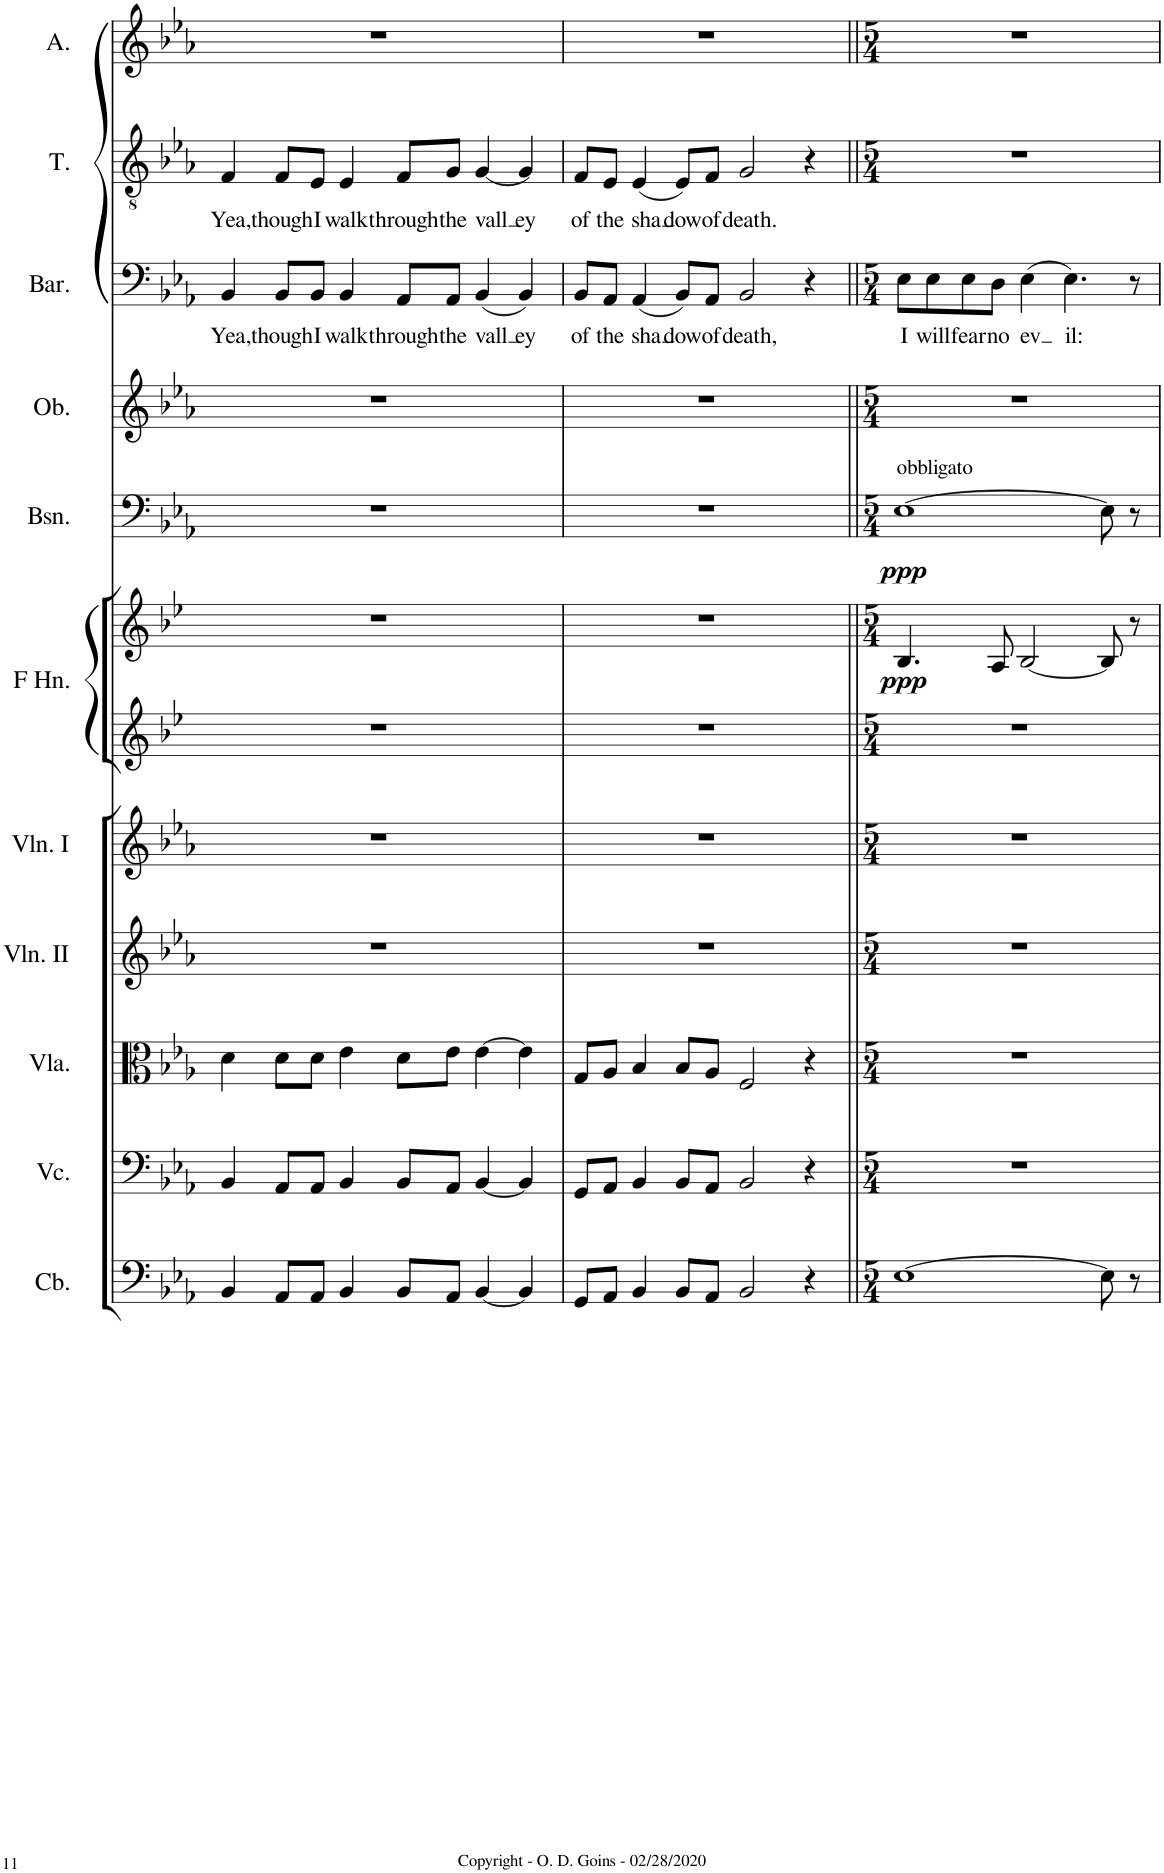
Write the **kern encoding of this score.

**kern	**kern	**kern	**kern	**kern	**kern	**kern	**dynam	**kern	**dynam	**kern	**kern	**text	**kern	**text	**kern
*part11	*part10	*part9	*part8	*part7	*part6	*part6	*part6	*part5	*part5	*part4	*part3	*part3	*part2	*part2	*part1
*staff12	*staff11	*staff10	*staff9	*staff8	*staff7	*staff6	*staff6/7	*staff5	*staff5	*staff4	*staff3	*staff3	*staff2	*staff2	*staff1
*I"Contrabasses	*I"Violoncellos	*I"Violas	*I"Violins II	*I"Violins I	*I"Horns in F	*	*	*I"Bassoons	*	*I"Oboes	*I"Baritone	*	*I"Tenor	*	*I"Alto
*I'Cb.	*I'Vc.	*I'Vla.	*I'Vln. II	*I'Vln. I	*	*	*	*I'Bsn.	*	*I'Ob.	*I'Bar.	*	*I'T.	*	*I'A.
!!LO:PB:g=z
*clefF4	*clefF4	*clefC3	*clefG2	*clefG2	*clefG2	*clefG2	*	*clefF4	*	*clefG2	*clefF4	*	*clefGv2	*	*clefG2
*Trd7c12	*	*	*	*	*Trd4c7	*Trd4c7	*	*	*	*	*	*	*	*	*
*k[b-e-a-]	*k[b-e-a-]	*k[b-e-a-]	*k[b-e-a-]	*k[b-e-a-]	*k[b-e-]	*k[b-e-]	*	*k[b-e-a-]	*	*k[b-e-a-]	*k[b-e-a-]	*	*k[b-e-a-]	*	*k[b-e-a-]
*M6/4	*M6/4	*M6/4	*M6/4	*M6/4	*M6/4	*M6/4	*	*M6/4	*	*M6/4	*M6/4	*	*M6/4	*	*M6/4
=33	=33	=33	=33	=33	=33	=33	=33	=33	=33	=33	=33	=33	=33	=33	=33
!	!	!	!	!	!	!	!	!	!	!	!	!LO:LY:b	!	!LO:LY:b	!
4BB-/	4BB-/	4d\	1.r	1.r	1.r	1.r	.	1.r	.	1.r	4BB-/	Yea,	4F/	Yea,	1.r
!	!	!	!	!	!	!	!	!	!	!	!	!LO:LY:b	!	!LO:LY:b	!
8AA-/L	8AA-/L	8d\L	.	.	.	.	.	.	.	.	8BB-/L	though	8F/L	though	.
!	!	!	!	!	!	!	!	!	!	!	!	!LO:LY:b	!	!LO:LY:b	!
8AA-/J	8AA-/J	8d\J	.	.	.	.	.	.	.	.	8BB-/J	I	8E-/J	I	.
!	!	!	!	!	!	!	!	!	!	!	!	!LO:LY:b	!	!LO:LY:b	!
4BB-/	4BB-/	4e-\	.	.	.	.	.	.	.	.	4BB-/	walk	4E-/	walk	.
!	!	!	!	!	!	!	!	!	!	!	!	!LO:LY:b	!	!LO:LY:b	!
8BB-/L	8BB-/L	8d\L	.	.	.	.	.	.	.	.	8AA-/L	through	8F/L	through	.
!	!	!	!	!	!	!	!	!	!	!	!	!LO:LY:b	!	!LO:LY:b	!
8AA-/J	8AA-/J	8e-\J	.	.	.	.	.	.	.	.	8AA-/J	the	8G/J	the	.
!	!	!	!	!	!	!	!	!	!	!	!	!LO:LY:b	!	!LO:LY:b	!
[4BB-/	[4BB-/	[4e-\	.	.	.	.	.	.	.	.	(4BB-/	vall	(4G/	vall	.
!	!	!	!	!	!	!	!	!	!	!	!	!LO:LY:b	!	!LO:LY:b	!
4BB-/]	4BB-/]	4e-\]	.	.	.	.	.	.	.	.	4BB-/)	ey	4G/)	ey	.
=34	=34	=34	=34	=34	=34	=34	=34	=34	=34	=34	=34	=34	=34	=34	=34
!	!	!	!	!	!	!	!	!	!	!	!	!LO:LY:b	!	!LO:LY:b	!
8GG/L	8GG/L	8G/L	1.r	1.r	1.r	1.r	.	1.r	.	1.r	8BB-/L	of	8F/L	of	1.r
!	!	!	!	!	!	!	!	!	!	!	!	!LO:LY:b	!	!LO:LY:b	!
8AA-/J	8AA-/J	8A-/J	.	.	.	.	.	.	.	.	8AA-/J	the	8E-/J	the	.
!	!	!	!	!	!	!	!	!	!	!	!	!LO:LY:b	!	!LO:LY:b	!
4BB-/	4BB-/	4B-/	.	.	.	.	.	.	.	.	(4AA-/	sha	(4E-/	sha	.
!	!	!	!	!	!	!	!	!	!	!	!	!LO:LY:b	!	!LO:LY:b	!
8BB-/L	8BB-/L	8B-/L	.	.	.	.	.	.	.	.	8BB-/L)	dow	8E-/L)	dow	.
!	!	!	!	!	!	!	!	!	!	!	!	!LO:LY:b	!	!LO:LY:b	!
8AA-/J	8AA-/J	8A-/J	.	.	.	.	.	.	.	.	8AA-/J	of	8F/J	of	.
!	!	!	!	!	!	!	!	!	!	!	!	!LO:LY:b	!	!LO:LY:b	!
2BB-/	2BB-/	2F/	.	.	.	.	.	.	.	.	2BB-/	death,	2G/	death.	.
4r	4r	4r	.	.	.	.	.	.	.	.	4r	.	4r	.	.
=35||	=35||	=35||	=35||	=35||	=35||	=35||	=35||	=35||	=35||	=35||	=35||	=35||	=35||	=35||	=35||
*M5/4	*M5/4	*M5/4	*M5/4	*M5/4	*M5/4	*M5/4	*	*M5/4	*	*M5/4	*M5/4	*	*M5/4	*	*M5/4
!	!	!	!	!	!	!	!	!LO:TX:a:t=obbligato	!	!	!	!	!	!	!
!	!	!	!	!	!	!	!LO:DY:b	!	!LO:DY:b	!	!	!LO:LY:b	!	!	!
[1E-	4%5r	4%5r	4%5r	4%5r	4%5r	4.B-/	ppp	[1E-	ppp	4%5r	8E-\L	I	4%5r	.	4%5r
!	!	!	!	!	!	!	!	!	!	!	!	!LO:LY:b	!	!	!
.	.	.	.	.	.	.	.	.	.	.	8E-\	will	.	.	.
!	!	!	!	!	!	!	!	!	!	!	!	!LO:LY:b	!	!	!
.	.	.	.	.	.	.	.	.	.	.	8E-\	fear	.	.	.
!	!	!	!	!	!	!	!	!	!	!	!	!LO:LY:b	!	!	!
.	.	.	.	.	.	8A/	.	.	.	.	8D\J	no	.	.	.
!	!	!	!	!	!	!	!	!	!	!	!	!LO:LY:b	!	!	!
.	.	.	.	.	.	[2B-/	.	.	.	.	(4E-\	ev	.	.	.
!	!	!	!	!	!	!	!	!	!	!	!	!LO:LY:b	!	!	!
.	.	.	.	.	.	.	.	.	.	.	4.E-\)	il:	.	.	.
8E-\]	.	.	.	.	.	8B-/]	.	8E-\]	.	.	.	.	.	.	.
8r	.	.	.	.	.	8r	.	8r	.	.	8r	.	.	.	.
=	=	=	=	=	=	=	=	=	=	=	=	=	=	=	=
*-	*-	*-	*-	*-	*-	*-	*-	*-	*-	*-	*-	*-	*-	*-	*-
